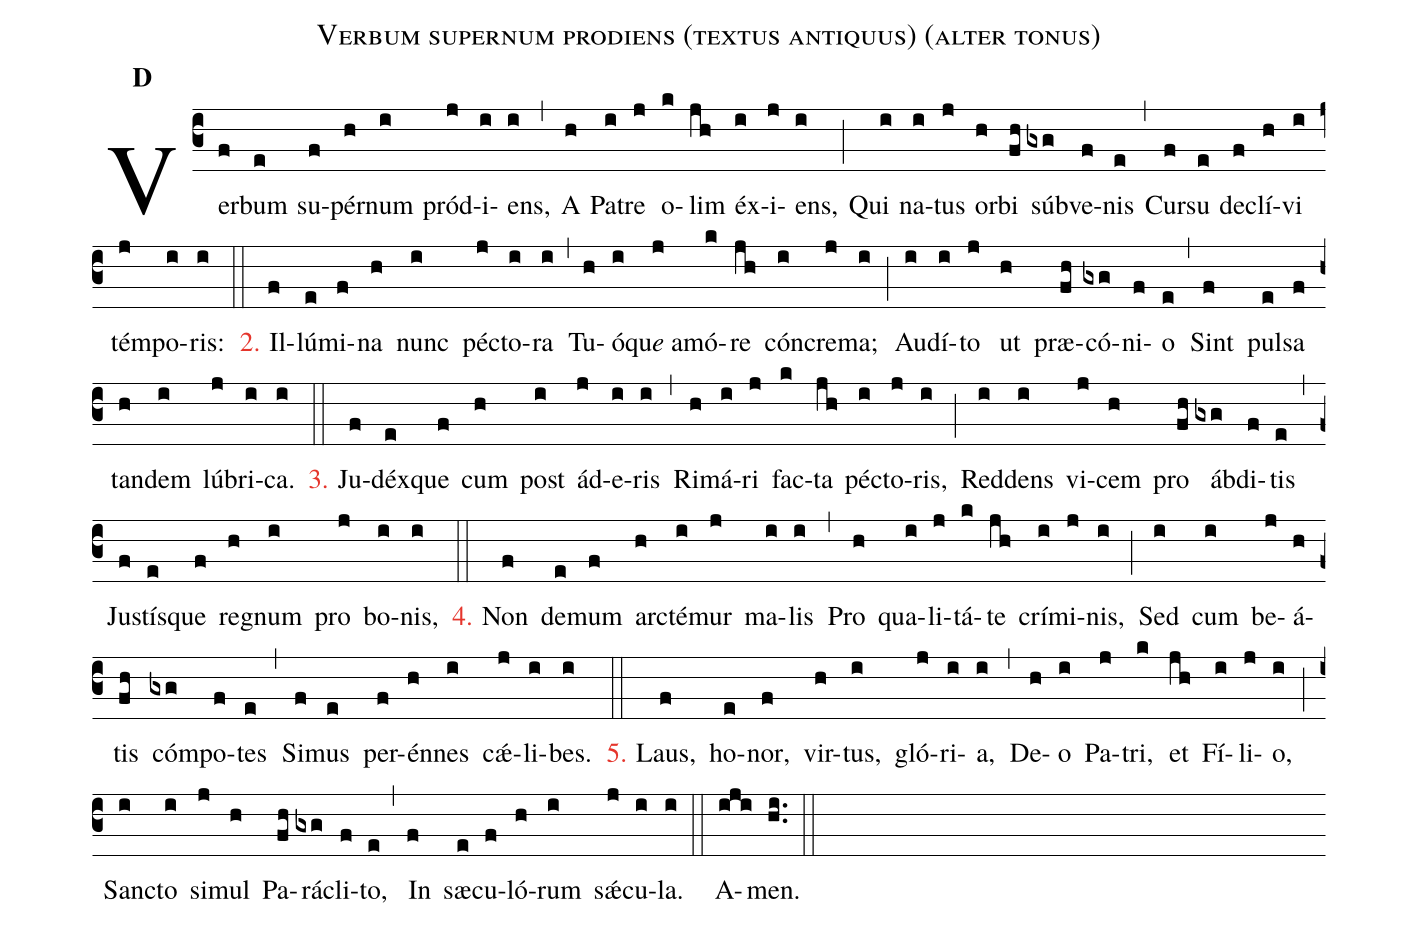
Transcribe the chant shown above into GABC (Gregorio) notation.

name:Verbum supernum prodiens (textus antiquus) (alter tonus);
office-part:hy;
mode:D;
%%
initial-style: 1;
name: Verbum supernum prodiens;
mode: D;
office-part: Invitatorium;
annotation: Inv.;
annotation: D;
%%
initial-style: 1;
name: Verbum supernum;
mode:D;
office-part: Antiphona;
annotation: Ant.;
annotation:D;
nabc-lines:1;
%%
(c3) Ver(f)bum(e) su(f)pér(h)num(i) pród(j)i(i)ens,(i) (,)
A(h) Pa(i)tre(j) o(k)lim(jh) éx(i)i(j)ens,(i) (;)
Qui(i) na(i)tus(j) or(h)bi(fh) súb(gxg)ve(f)nis(e) (,)
Cur(f)su(e) de(f)clí(h)vi(i) tém(j)po(i)ris:(i) (::)

<c>2.</c> Il(f)lú(e)mi(f)na(h) nunc(i) péc(j)to(i)ra(i) (,)
Tu(h)ó(i)qu<i>e</i> a(j)mó(k)re(jh) cón(i)cre(j)ma;(i) (;)
Au(i)dí(i)to(j) ut(h) præ(fh)có(gxg)ni(f)o(e) (,)
Sint(f) pul(e)sa(f) tan(h)dem(i) lú(j)bri(i)ca.(i) (::)

<c>3.</c> Ju(f)déx(e)que(f) cum(h) post(i) ád(j)e(i)ris(i) (,)
Ri(h)má(i)ri(j) fac(k)ta(jh) péc(i)to(j)ris,(i) (;)
Red(i)dens(i) vi(j)cem(h) pro(fh) áb(gxg)di(f)tis(e) (,)
Ju(f)stís(e)que(f) re(h)gnum(i) pro(j) bo(i)nis,(i) (::)

<c>4.</c> Non(f) de(e)mum(f) arc(h)té(i)mur(j) ma(i)lis(i) (,)
Pro(h) qua(i)li(j)tá(k)te(jh) crí(i)mi(j)nis,(i) (;)
Sed(i) cum(i) be(j)á(h)tis(fh) cóm(gxg)po(f)tes(e) (,)
Si(f)mus(e) per(f)én(h)nes(i) cǽ(j)li(i)bes.(i) (::)

<c>5.</c> Laus,(f) ho(e)nor,(f) vir(h)tus,(i) gló(j)ri(i)a,(i) (,)
De(h)o(i) Pa(j)tri,(k) et(jh) Fí(i)li(j)o,(i) (;)
Sanc(i)to(i) si(j)mul(h) Pa(fh)rá(gxg)cli(f)to,(e) (,)
In(f) sæ(e)cu(f)ló(h)rum(i) sǽ(j)cu(i)la.(i) (::)
A(iji)men.(hi..) (::)
